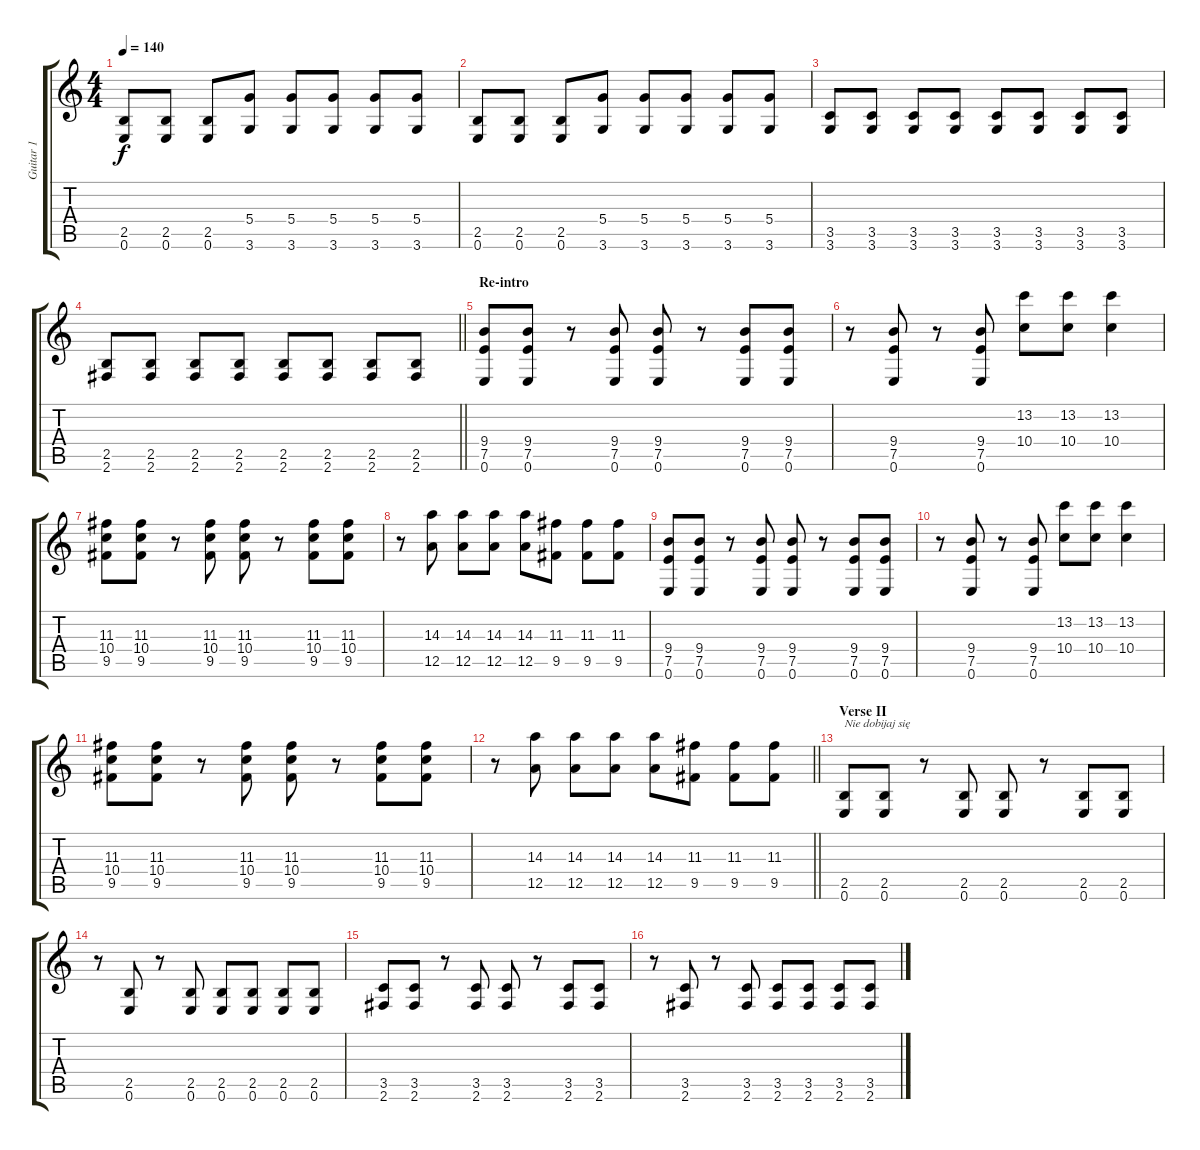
\track ("Guitar 1" "Guitar 1") {instrument acousticguitarsteel}
\staff {score tabs}
\tuning (E4 B3 G3 D3 A2 E2) {hide}
\ts (4 4)
\tempo 140
\clef g2
\ks c
(2.5 0.6).8{dy f} (2.5 0.6).8 (2.5 0.6).8 (5.4 3.6).8 (5.4 3.6).8 (5.4 3.6).8 (5.4 3.6).8 (5.4 3.6).8 |
(2.5 0.6).8 (2.5 0.6).8 (2.5 0.6).8 (5.4 3.6).8 (5.4 3.6).8 (5.4 3.6).8 (5.4 3.6).8 (5.4 3.6).8 |
(3.5 3.6).8 (3.5 3.6).8 (3.5 3.6).8 (3.5 3.6).8 (3.5 3.6).8 (3.5 3.6).8 (3.5 3.6).8 (3.5 3.6).8 |
\barLineRight lightlight
(2.5 2.6).8 (2.5 2.6).8 (2.5 2.6).8 (2.5 2.6).8 (2.5 2.6).8 (2.5 2.6).8 (2.5 2.6).8 (2.5 2.6).8 |
\section ("" "Re-intro")
(9.4 7.5 0.6).8 (9.4 7.5 0.6).8 r.8 (9.4 7.5 0.6).8 (9.4 7.5 0.6).8 r.8 (9.4 7.5 0.6).8 (9.4 7.5 0.6).8 |
r.8 (9.4 7.5 0.6).8 r.8 (9.4 7.5 0.6).8 (13.2 10.4).8 (13.2 10.4).8 (13.2 10.4).4 |
(11.3 10.4 9.5).8 (11.3 10.4 9.5).8 r.8 (11.3 10.4 9.5).8 (11.3 10.4 9.5).8 r.8 (11.3 10.4 9.5).8 (11.3 10.4 9.5).8 |
r.8 (14.3 12.5).8 (14.3 12.5).8 (14.3 12.5).8 (14.3 12.5).8 (11.3 9.5).8 (11.3 9.5).8 (11.3 9.5).8 |
(9.4 7.5 0.6).8 (9.4 7.5 0.6).8 r.8 (9.4 7.5 0.6).8 (9.4 7.5 0.6).8 r.8 (9.4 7.5 0.6).8 (9.4 7.5 0.6).8 |
r.8 (9.4 7.5 0.6).8 r.8 (9.4 7.5 0.6).8 (13.2 10.4).8 (13.2 10.4).8 (13.2 10.4).4 |
(11.3 10.4 9.5).8 (11.3 10.4 9.5).8 r.8 (11.3 10.4 9.5).8 (11.3 10.4 9.5).8 r.8 (11.3 10.4 9.5).8 (11.3 10.4 9.5).8 |
\barLineRight lightlight
r.8 (14.3 12.5).8 (14.3 12.5).8 (14.3 12.5).8 (14.3 12.5).8 (11.3 9.5).8 (11.3 9.5).8 (11.3 9.5).8 |
\section ("" "Verse II")
(2.5 0.6).8{txt "Nie dobijaj się"} (2.5 0.6).8 r.8 (2.5 0.6).8 (2.5 0.6).8 r.8 (2.5 0.6).8 (2.5 0.6).8 |
r.8 (2.5 0.6).8 r.8 (2.5 0.6).8 (2.5 0.6).8 (2.5 0.6).8 (2.5 0.6).8 (2.5 0.6).8 |
(3.5 2.6).8 (3.5 2.6).8 r.8 (3.5 2.6).8 (3.5 2.6).8 r.8 (3.5 2.6).8 (3.5 2.6).8 |
r.8 (3.5 2.6).8 r.8 (3.5 2.6).8 (3.5 2.6).8 (3.5 2.6).8 (3.5 2.6).8 (3.5 2.6).8
